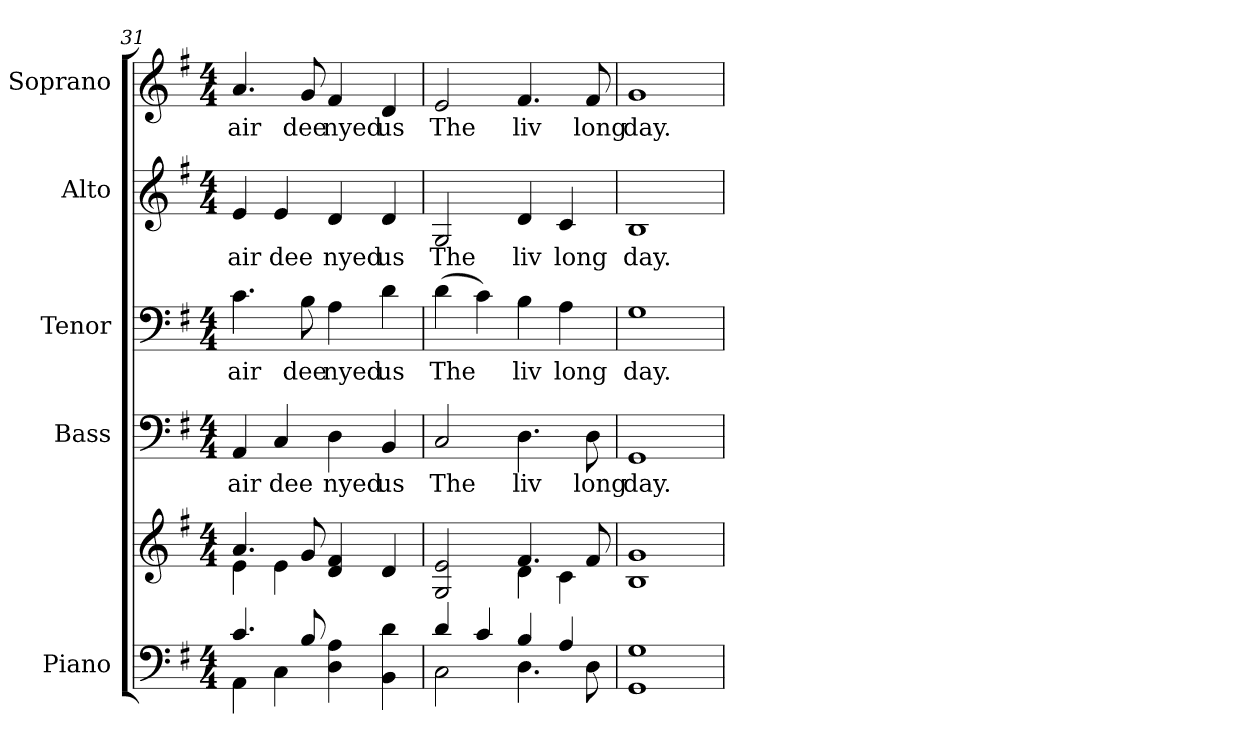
**kern	**kern	**kern	**text	**kern	**text	**kern	**text	**kern	**text
*part5	*part5	*part4	*part4	*part3	*part3	*part2	*part2	*part1	*part1
*staff6	*staff5	*staff4	*staff4	*staff3	*staff3	*staff2	*staff2	*staff1	*staff1
*I"Piano	*	*I"Bass	*	*I"Tenor	*	*I"Alto	*	*I"Soprano	*
*I'Pno.	*	*I'B.	*	*I'T.	*	*I'A.	*	*I'S.	*
!!LO:PB:g=z
*clefF4	*clefG2	*clefF4	*	*clefF4	*	*clefG2	*	*clefG2	*
*k[f#]	*k[f#]	*k[f#]	*	*k[f#]	*	*k[f#]	*	*k[f#]	*
*G:	*G:	*G:	*	*G:	*	*G:	*	*G:	*
*M4/4	*M4/4	*M4/4	*	*M4/4	*	*M4/4	*	*M4/4	*
=31	=31	=31	=31	=31	=31	=31	=31	=31	=31
*^	*^	*	*	*	*	*	*	*	*
!	!	!	!	!	!LO:LY:b:color=#000000	!	!	!	!	!	!
!	!	!	!	!	!	!	!LO:LY:b:color=#000000	!	!	!	!
!	!	!	!	!	!	!	!	!	!LO:LY:b:color=#000000	!	!
!	!	!	!	!	!	!	!	!	!	!	!LO:LY:b:color=#000000
4.ci/	4AAi\	4.ai/	4ei\	4AAi/	air	4.ci\	air	4ei/	air	4.ai/	air
!	!	!	!	!	!LO:LY:b:color=#000000	!	!	!	!	!	!
!	!	!	!	!	!	!	!	!	!LO:LY:b:color=#000000	!	!
.	4Ci\	.	4ei\	4Ci/	dee	.	.	4ei/	dee	.	.
!	!	!	!	!	!	!	!LO:LY:b:color=#000000	!	!	!	!
!	!	!	!	!	!	!	!	!	!	!	!LO:LY:b:color=#000000
8Bi/	.	8gi/	.	.	.	8Bi\	dee	.	.	8gi/	dee
!	!	!	!	!	!LO:LY:b:color=#000000	!	!	!	!	!	!
!	!	!	!	!	!	!	!LO:LY:b:color=#000000	!	!	!	!
!	!	!	!	!	!	!	!	!	!LO:LY:b:color=#000000	!	!
!	!	!	!	!	!	!	!	!	!	!	!LO:LY:b:color=#000000
4Di\ 4Ai	2ryy	4di/ 4f#i	2ryy	4Di\	nyed	4Ai\	nyed	4di/	nyed	4f#i/	nyed
!	!	!	!	!	!LO:LY:b:color=#000000	!	!	!	!	!	!
!	!	!	!	!	!	!	!LO:LY:b:color=#000000	!	!	!	!
!	!	!	!	!	!	!	!	!	!LO:LY:b:color=#000000	!	!
!	!	!	!	!	!	!	!	!	!	!	!LO:LY:b:color=#000000
4BBi\ 4di	.	4di/	.	4BBi/	us	4di\	us	4di/	us	4di/	us
=32	=32	=32	=32	=32	=32	=32	=32	=32	=32	=32	=32
!	!	!	!	!	!LO:LY:b:color=#000000	!	!	!	!	!	!
!	!	!	!	!	!	!	!LO:LY:b:color=#000000	!	!	!	!
!	!	!	!	!	!	!	!	!	!LO:LY:b:color=#000000	!	!
!	!	!	!	!	!	!	!	!	!	!	!LO:LY:b:color=#000000
4di/	2Ci\	2Gi/ 2ei	2ryy	2Ci/	The	(4di\	The	2Gi/	The	2ei/	The
4ci/	.	.	.	.	.	4ci\)	.	.	.	.	.
!	!	!	!	!	!LO:LY:b:color=#000000	!	!	!	!	!	!
!	!	!	!	!	!	!	!LO:LY:b:color=#000000	!	!	!	!
!	!	!	!	!	!	!	!	!	!LO:LY:b:color=#000000	!	!
!	!	!	!	!	!	!	!	!	!	!	!LO:LY:b:color=#000000
4Bi/	4.Di\	4.f#i/	4di\	4.Di\	liv	4Bi\	liv	4di/	liv	4.f#i/	liv
!	!	!	!	!	!	!	!LO:LY:b:color=#000000	!	!	!	!
!	!	!	!	!	!	!	!	!	!LO:LY:b:color=#000000	!	!
4Ai/	.	.	4ci\	.	.	4Ai\	long	4ci/	long	.	.
!	!	!	!	!	!LO:LY:b:color=#000000	!	!	!	!	!	!
!	!	!	!	!	!	!	!	!	!	!	!LO:LY:b:color=#000000
.	8Di\	8f#i/	.	8Di\	long	.	.	.	.	8f#i/	long
*v	*v	*	*	*	*	*	*	*	*	*	*
*	*v	*v	*	*	*	*	*	*	*	*
!!LO:PB:g=z
=33	=33	=33	=33	=33	=33	=33	=33	=33	=33
*^	*	*	*	*	*	*	*	*	*
!	!	!	!	!LO:LY:b:color=#000000	!	!	!	!	!	!
*v	*v	*	*	*	*	*	*	*	*	*
*^	*	*	*	*	*	*	*	*	*
!	!	!	!	!	!	!LO:LY:b:color=#000000	!	!	!	!
*v	*v	*	*	*	*	*	*	*	*	*
*^	*	*	*	*	*	*	*	*	*
!	!	!	!	!	!	!	!	!LO:LY:b:color=#000000	!	!
*v	*v	*	*	*	*	*	*	*	*	*
*^	*	*	*	*	*	*	*	*	*
!	!	!	!	!	!	!	!	!	!	!LO:LY:b:color=#000000
*v	*v	*	*	*	*	*	*	*	*	*
1GGi 1Gi	1Bi 1gi	1GGi	day.	1Gi	day.	1Bi	day.	1gi	day.
=	=	=	=	=	=	=	=	=	=
*-	*-	*-	*-	*-	*-	*-	*-	*-	*-
